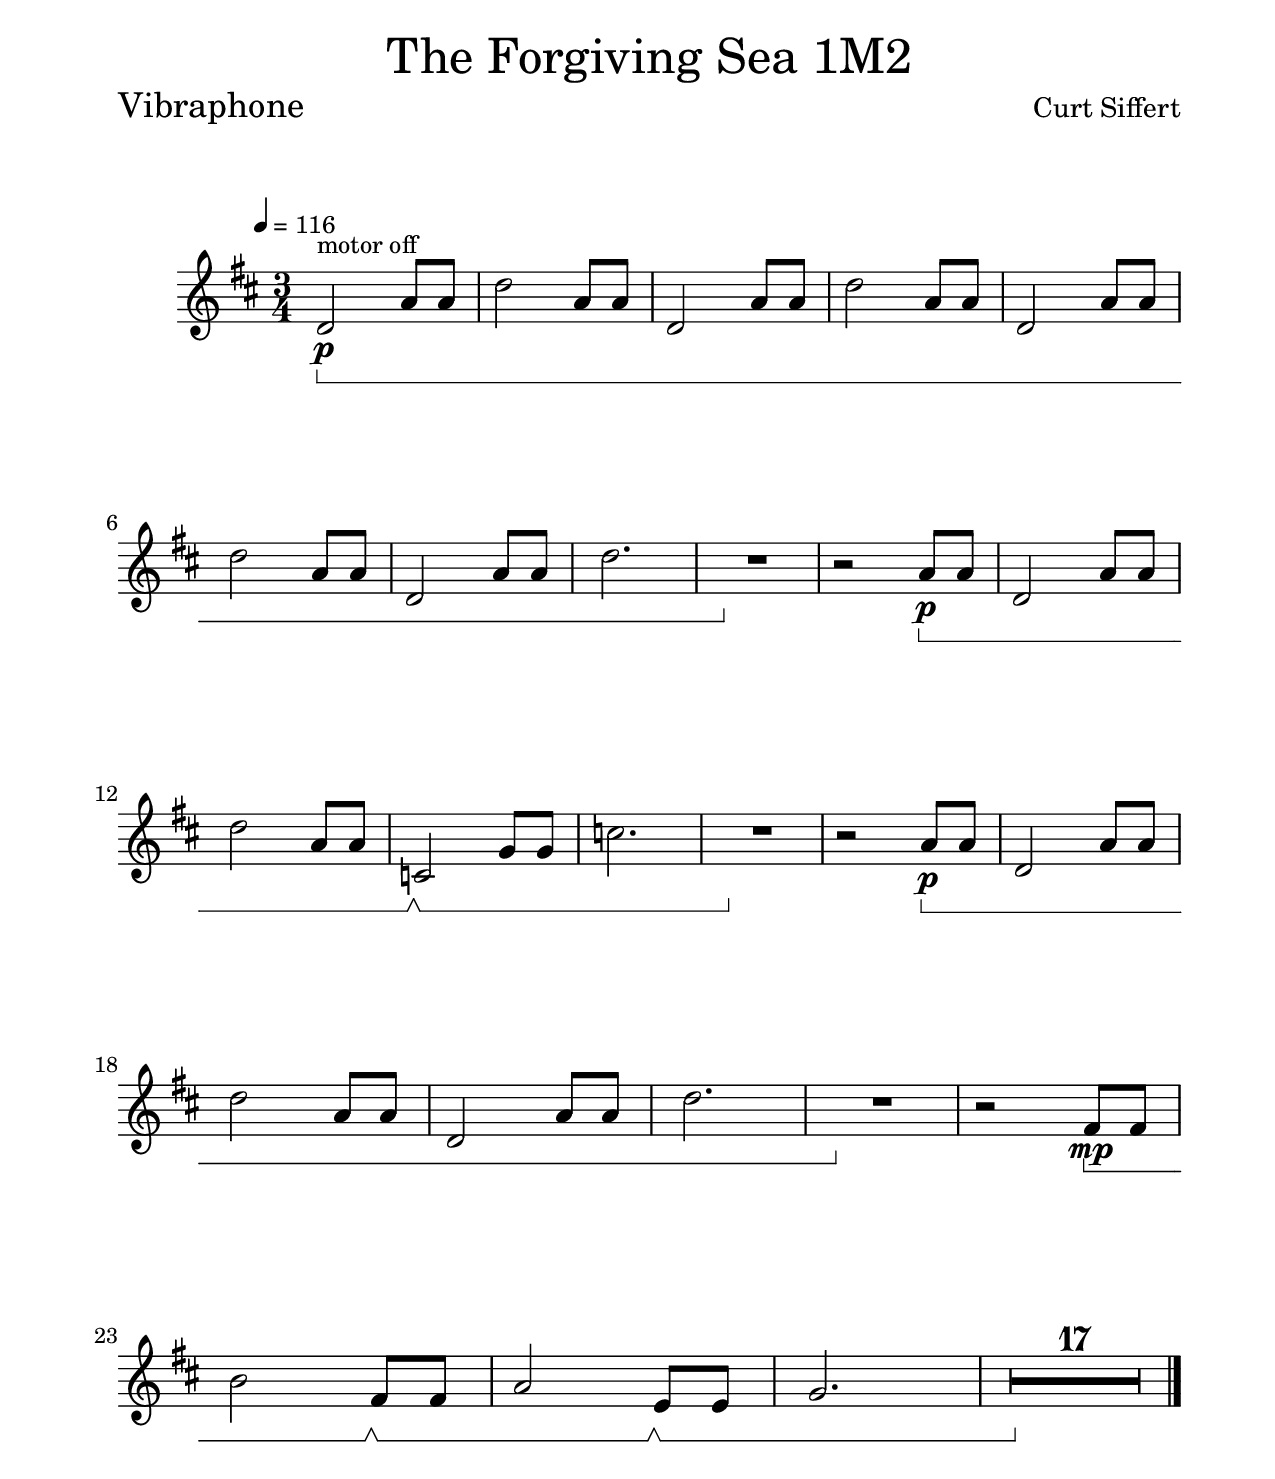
\version "2.24.0"
\include "english.ly"
\include "../lib/parts.ily"

\header {
  	instrument = "Vibraphone"
}

\version "2.24.0"
\include "english.ly"

vibraphoneNotes = \relative c'' {

	\time 3/4
	\key d \major
	\set tieWaitForNote = ##t
	\set Staff.pedalSustainStyle = #'bracket


	d,2\p\sustainOn^\markup{\smaller "motor off"} a'8 a |
	d2 a8 a |
	d,2 a'8 a |
	d2 a8 a |
	d,2 a'8 a |
	
	\tag #'part { \break }
	
	d2 a8 a |
	d,2 a'8 a |
	d2. |
	
	R2.\sustainOff
	
	r2 a8\p\sustainOn a |
	d,2 a'8 a |
	
	\tag #'part { \break }
	
	d2 a8 a |
	c,2\sustainOff\sustainOn g'8 g |
	c2. |
	
	R2.\sustainOff
	
	r2 a8\p\sustainOn a |
	d,2 a'8 a |
	
	\tag #'part { \break }

	d2 a8 a |
	d,2 a'8 a |
	d2. |
	
	R2.\sustainOff
	
	r2 fs,8\mp\sustainOn fs |
	
	\tag #'part { \break }

	b2 fs8\sustainOff\sustainOn fs |
	a2 e8\sustainOff\sustainOn e |
	g2.
	
	R2.*17\sustainOff
	
	\bar "|."
		
}


{ 
	\everyPartScore
	\keepWithTag #'part \vibraphoneNotes	
}	
